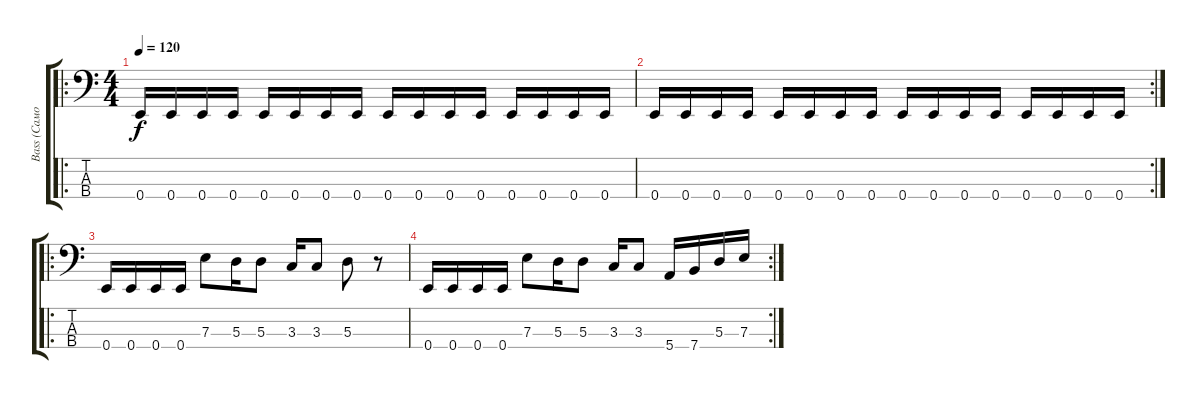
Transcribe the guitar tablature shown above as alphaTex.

\track ("Bass (Самойлов)" "Bass (Само") {instrument electricbassfinger}
\staff {score tabs}
\tuning (G2 D2 A1 E1) {hide}
\ro
\ts (4 4)
\tempo 120
\clef f4
\ks c
0.4.16{dy f instrument electricbassfinger} 0.4.16 0.4.16 0.4.16 0.4.16 0.4.16 0.4.16 0.4.16 0.4.16 0.4.16 0.4.16 0.4.16 0.4.16 0.4.16 0.4.16 0.4.16 |
\rc 2
0.4.16 0.4.16 0.4.16 0.4.16 0.4.16 0.4.16 0.4.16 0.4.16 0.4.16 0.4.16 0.4.16 0.4.16 0.4.16 0.4.16 0.4.16 0.4.16 |
\ro
0.4.16 0.4.16 0.4.16 0.4.16 7.3.8 5.3.16 5.3.8 3.3.16 3.3.8 5.3.8 r.8 |
\rc 2
0.4.16 0.4.16 0.4.16 0.4.16 7.3.8 5.3.16 5.3.8 3.3.16 3.3.8 5.4.16 7.4.16 5.3.16 7.3.16
